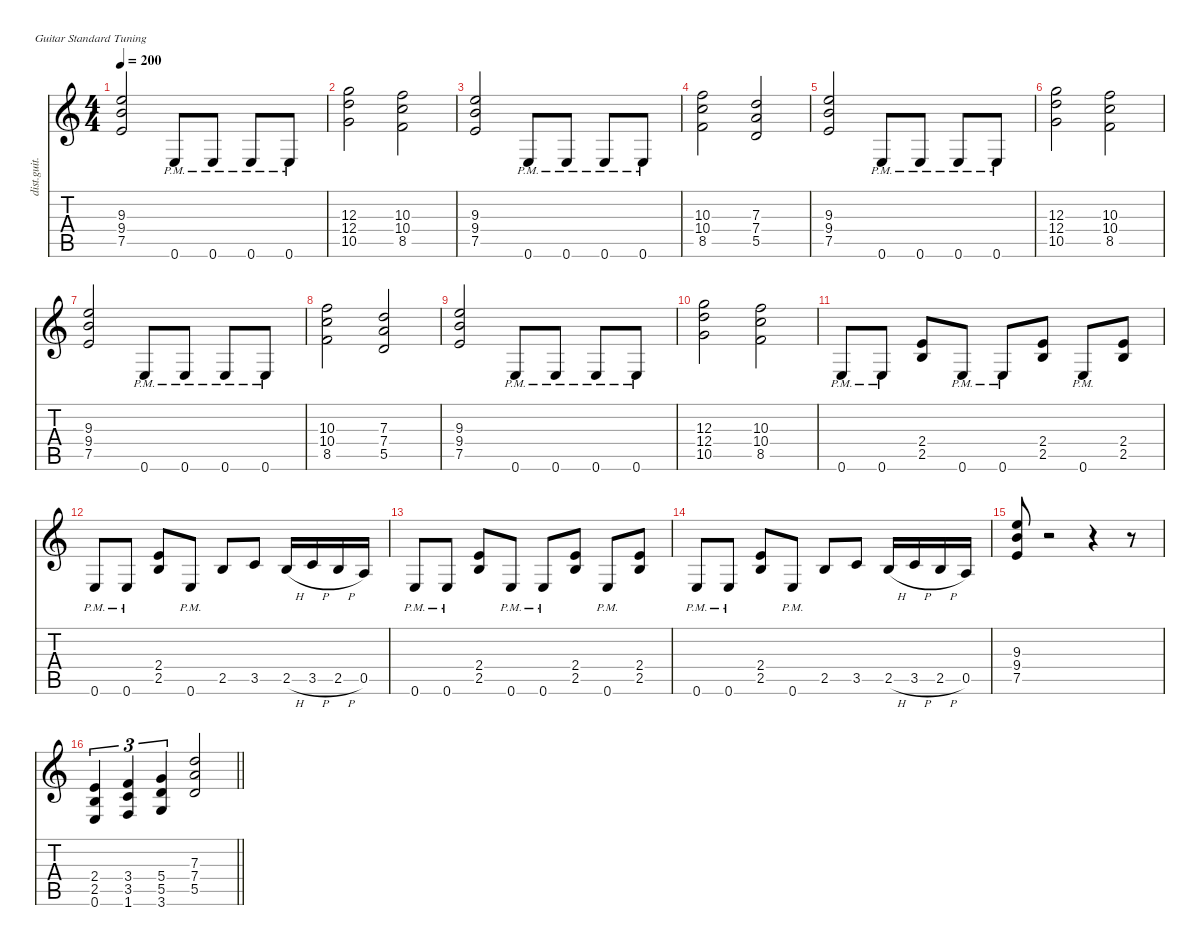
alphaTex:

\defaultSystemsLayout 4
\hideDynamics
\bracketExtendMode nobrackets
\otherSystemsTrackNameOrientation horizontal
\track ("James Hetfield (Guitar)" "dist.guit.") {instrument distortionguitar}
\staff {score tabs}
\tuning (E4 B3 G3 D3 A2 E2)
\ts (4 4)
\tempo 200
\clef g2
\ks c
(9.3 9.4 7.5).2{dy f beam Up} 0.6{pm}.8{beam Up} 0.6{pm}.8{beam Up} 0.6{pm}.8{beam Up} 0.6{pm}.8{beam Up} |
(12.3 12.4 10.5).2{beam Down} (10.3 10.4 8.5).2{beam Down} |
(9.3 9.4 7.5).2{beam Up} 0.6{pm}.8{beam Up} 0.6{pm}.8{beam Up} 0.6{pm}.8{beam Up} 0.6{pm}.8{beam Up} |
(10.3 10.4 8.5).2{beam Down} (7.3 7.4 5.5).2{beam Up} |
(9.3 9.4 7.5).2{beam Up} 0.6{pm}.8{beam Up} 0.6{pm}.8{beam Up} 0.6{pm}.8{beam Up} 0.6{pm}.8{beam Up} |
(12.3 12.4 10.5).2{beam Down} (10.3 10.4 8.5).2{beam Down} |
(9.3 9.4 7.5).2{beam Up} 0.6{pm}.8{beam Up} 0.6{pm}.8{beam Up} 0.6{pm}.8{beam Up} 0.6{pm}.8{beam Up} |
(10.3 10.4 8.5).2{beam Down} (7.3 7.4 5.5).2{beam Up} |
(9.3 9.4 7.5).2{beam Up} 0.6{pm}.8{beam Up} 0.6{pm}.8{beam Up} 0.6{pm}.8{beam Up} 0.6{pm}.8{beam Up} |
(12.3 12.4 10.5).2{beam Down} (10.3 10.4 8.5).2{beam Down} |
0.6{pm}.8{beam Up} 0.6{pm}.8{beam Up} (2.4 2.5).8{beam Up} 0.6{pm}.8{beam Up} 0.6{pm}.8{beam Up} (2.4 2.5).8{beam Up} 0.6{pm}.8{beam Up} (2.4 2.5).8{beam Up} |
0.6{pm}.8{beam Up} 0.6{pm}.8{beam Up} (2.4 2.5).8{beam Up} 0.6{pm}.8{beam Up} 2.5.8{beam Up} 3.5.8{beam Up} 2.5{h}.16{beam Up} 3.5{h}.16{beam Up} 2.5{h}.16{beam Up} 0.5.16{beam Up} |
0.6{pm}.8{beam Up} 0.6{pm}.8{beam Up} (2.4 2.5).8{beam Up} 0.6{pm}.8{beam Up} 0.6{pm}.8{beam Up} (2.4 2.5).8{beam Up} 0.6{pm}.8{beam Up} (2.4 2.5).8{beam Up} |
0.6{pm}.8{beam Up} 0.6{pm}.8{beam Up} (2.4 2.5).8{beam Up} 0.6{pm}.8{beam Up} 2.5.8{beam Up} 3.5.8{beam Up} 2.5{h}.16{beam Up} 3.5{h}.16{beam Up} 2.5{h}.16{beam Up} 0.5.16{beam Up} |
(9.3 9.4 7.5).8{beam Up} r.2{beam Up} r.4{beam Up} r.8{beam Up} |
\barLineRight lightlight
(2.4 2.5 0.6).4{tu (3 2) beam Up} (3.4 3.5 1.6).4{tu (3 2) beam Up} (5.4 5.5 3.6).4{tu (3 2) beam Up} (7.3 7.4 5.5).2{beam Up}
